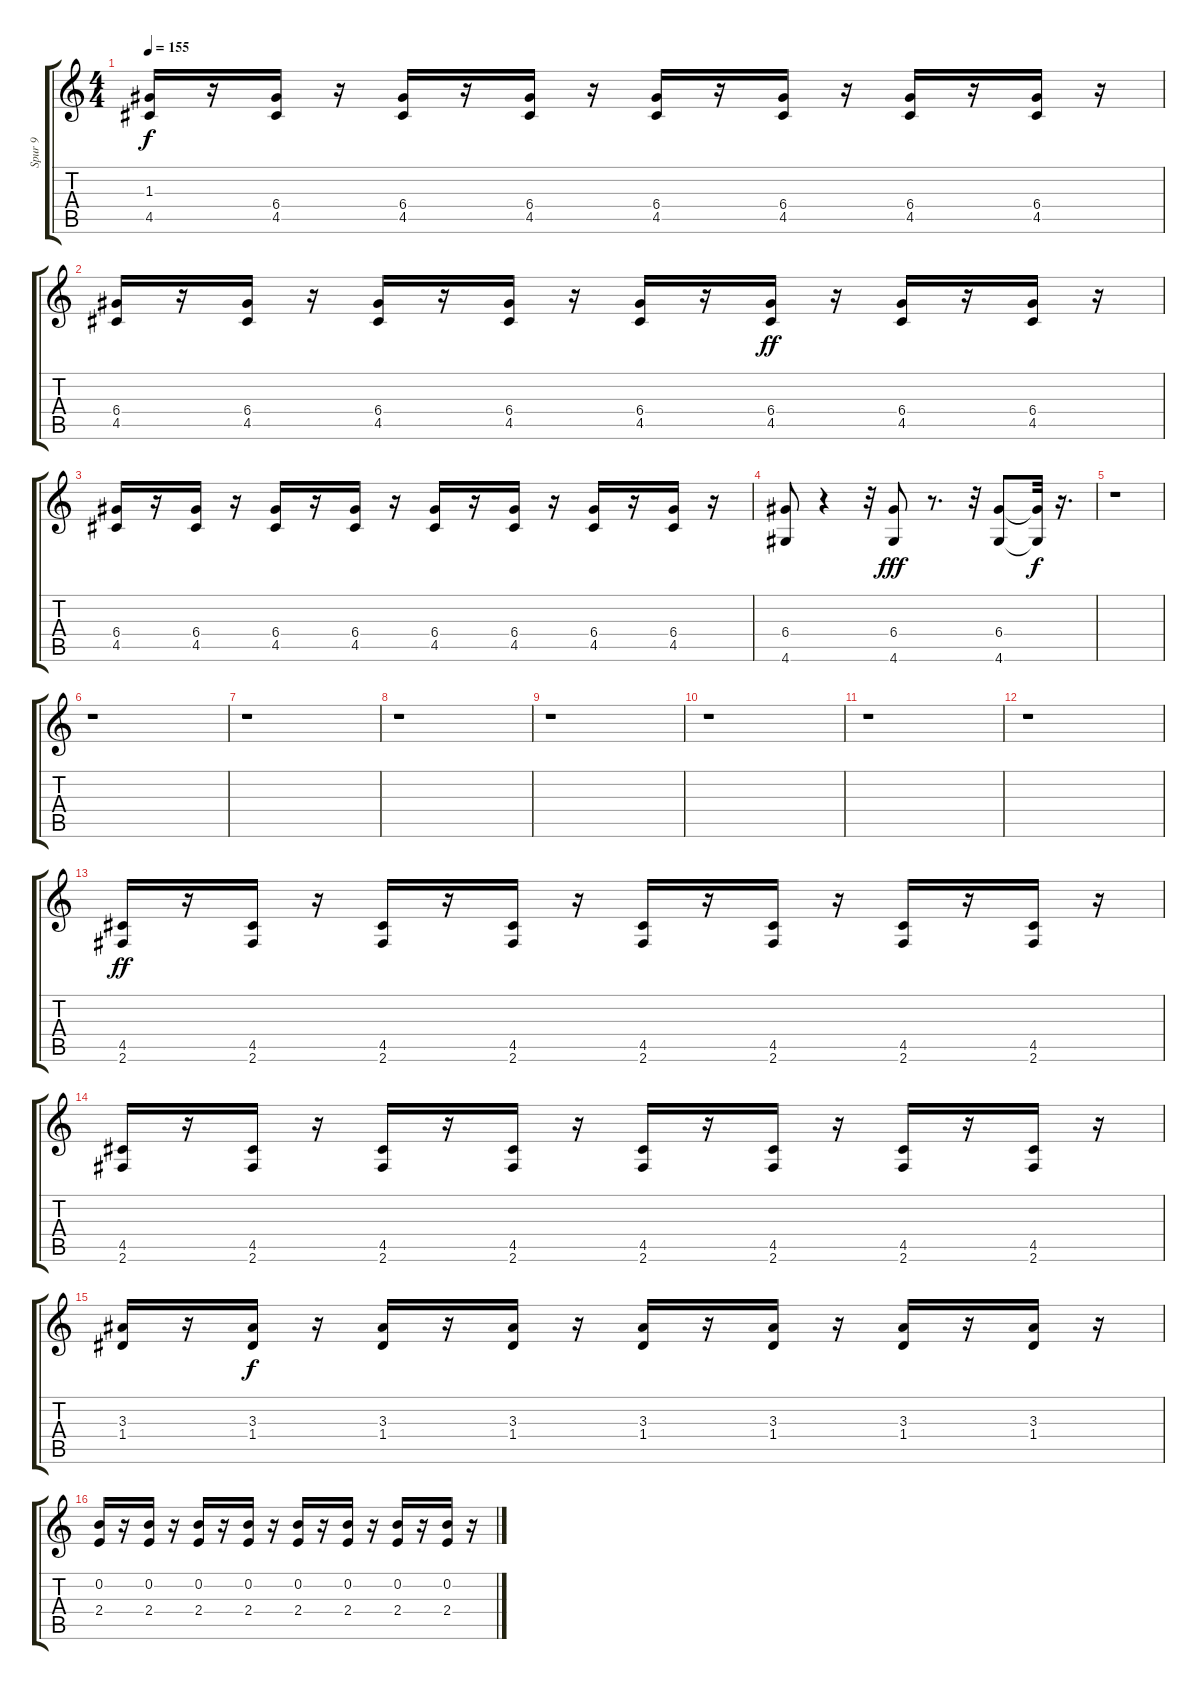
\track ("Spur 9" "Spur 9") {instrument electricguitarmuted}
\staff {score tabs}
\tuning (E4 B3 G3 D3 A2 E2) {hide}
\ts (4 4)
\tempo 155
\clef g2
\ks c
(1.3 4.5).16{dy f} r.16 (6.4 4.5).16 r.16 (6.4 4.5).16 r.16 (6.4 4.5).16 r.16 (6.4 4.5).16 r.16 (6.4 4.5).16 r.16 (6.4 4.5).16 r.16 (6.4 4.5).16 r.16 |
(6.4 4.5).16 r.16 (6.4 4.5).16 r.16 (6.4 4.5).16 r.16 (6.4 4.5).16 r.16 (6.4 4.5).16 r.16 (6.4 4.5).16{dy ff} r.16 (6.4 4.5).16 r.16 (6.4 4.5).16 r.16 |
(6.4 4.5).16 r.16 (6.4 4.5).16 r.16 (6.4 4.5).16 r.16 (6.4 4.5).16 r.16 (6.4 4.5).16 r.16 (6.4 4.5).16 r.16 (6.4 4.5).16 r.16 (6.4 4.5).16 r.16 |
(6.4 4.6).8 r.4 r.32 (6.4 4.6).8{dy fff} r.8{d} r.32 (6.4 4.6).8 (6.4{t} 4.6{t}).32{dy f} r.16{d} |
r.1 |
r.1 |
r.1 |
r.1 |
r.1 |
r.1 |
r.1 |
r.1 |
(4.5 2.6).16{dy ff} r.16 (4.5 2.6).16 r.16 (4.5 2.6).16 r.16 (4.5 2.6).16 r.16 (4.5 2.6).16 r.16 (4.5 2.6).16 r.16 (4.5 2.6).16 r.16 (4.5 2.6).16 r.16 |
(4.5 2.6).16 r.16 (4.5 2.6).16 r.16 (4.5 2.6).16 r.16 (4.5 2.6).16 r.16 (4.5 2.6).16 r.16 (4.5 2.6).16 r.16 (4.5 2.6).16 r.16 (4.5 2.6).16 r.16 |
(3.3 1.4).16 r.16 (3.3 1.4).16{dy f} r.16 (3.3 1.4).16 r.16 (3.3 1.4).16 r.16 (3.3 1.4).16 r.16 (3.3 1.4).16 r.16 (3.3 1.4).16 r.16 (3.3 1.4).16 r.16 |
(0.2 2.4).16 r.16 (0.2 2.4).16 r.16 (0.2 2.4).16 r.16 (0.2 2.4).16 r.16 (0.2 2.4).16 r.16 (0.2 2.4).16 r.16 (0.2 2.4).16 r.16 (0.2 2.4).16 r.16
